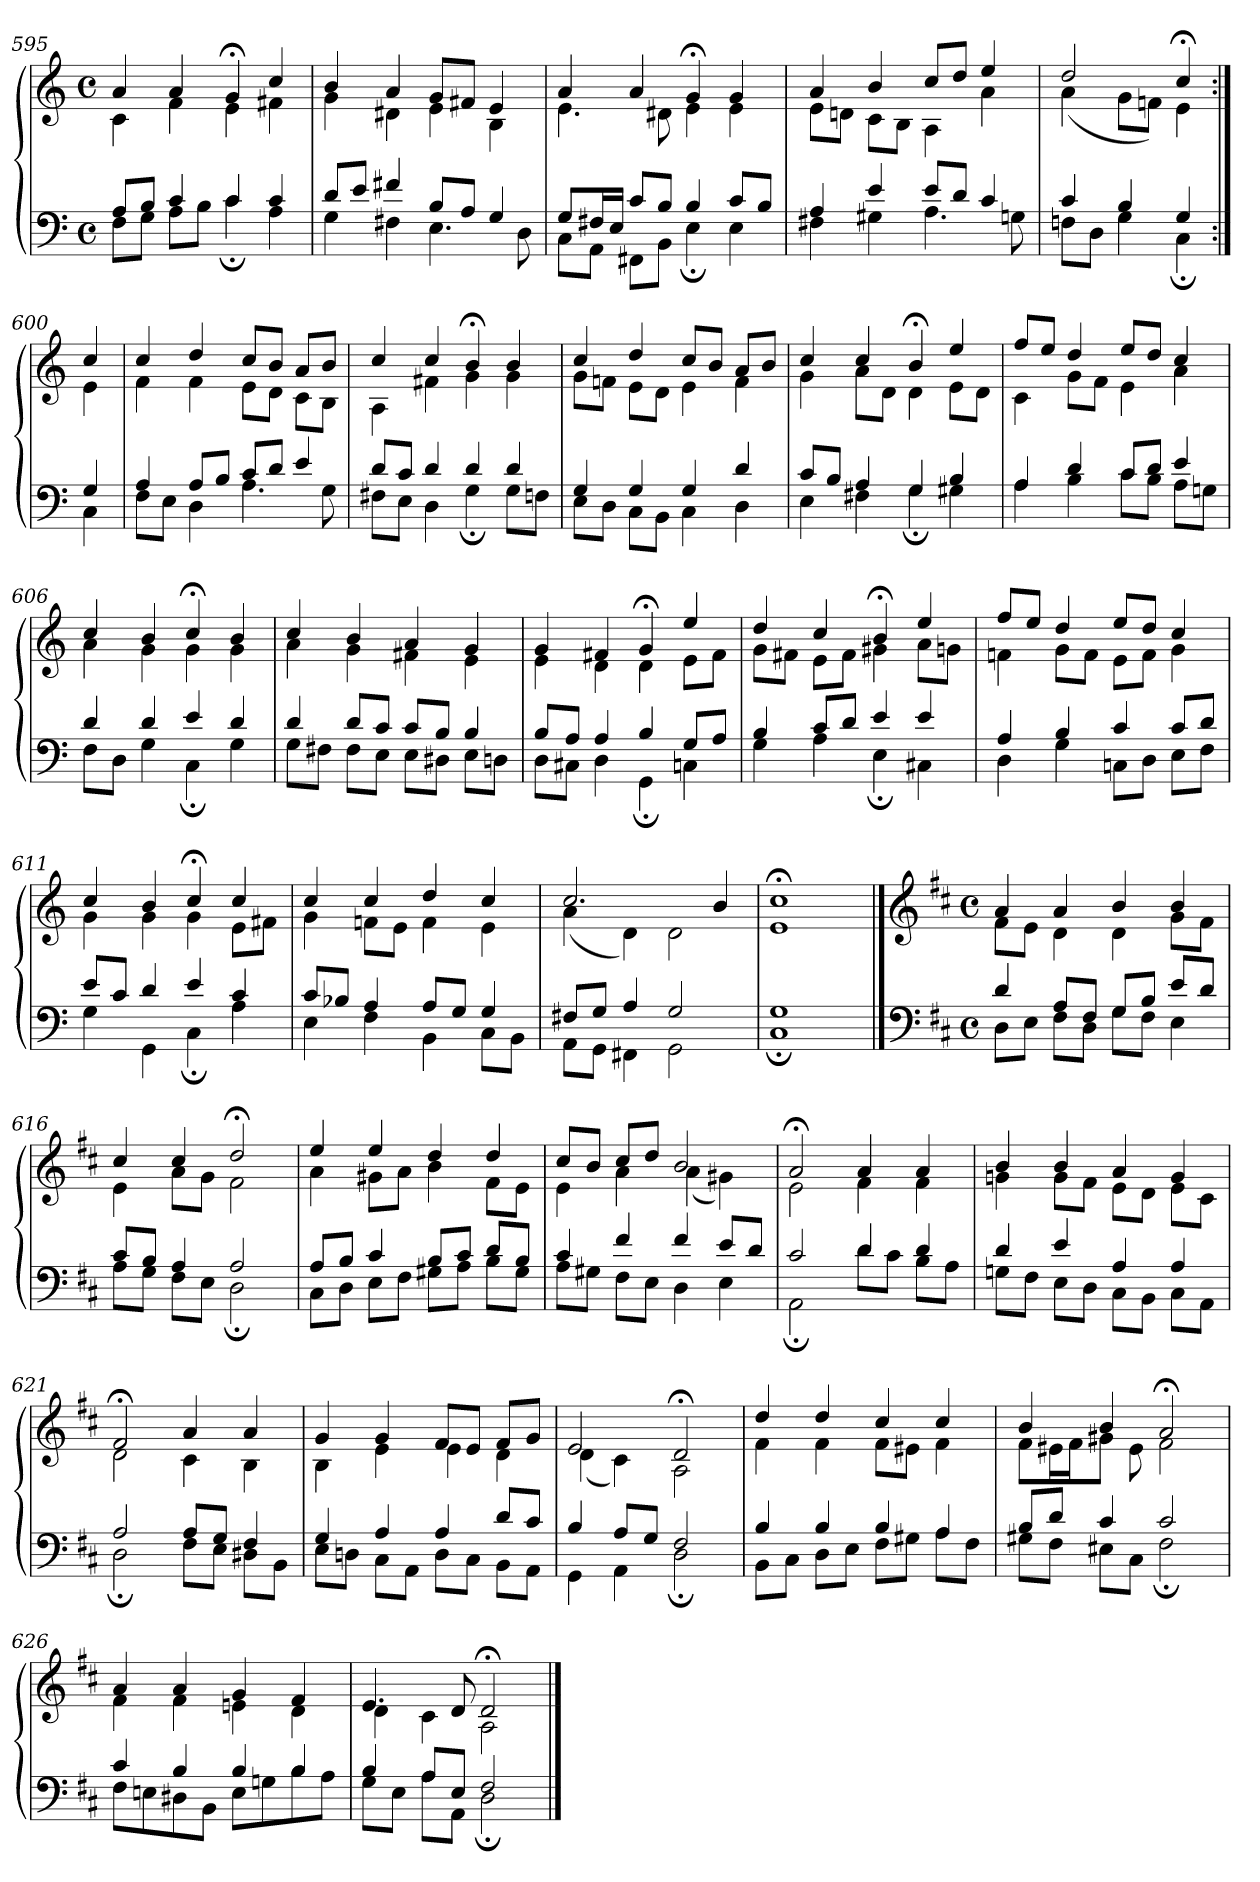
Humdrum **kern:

**kern	**kern
*part1	*part1
*staff2	*staff1
*clefF4	*clefG2
*k[]	*k[]
*M4/4	*M4/4
*met(c)	*met(c)
=595	=595
*^	*^
8A/L	8F\L	4a/	4c\
8B/J	8G\J	.	.
4c/	8A\L	4a/	4f\
.	8B\J	.	.
4c/	4c;\	4g;</	4e\
4c/	4A\	4cc/	4f#X\
=596	=596	=596	=596
8d/L	4G\	4b/	4g\
8e/J	.	.	.
4f#X/	4F#X\	4a/	4d#X\
8B/L	4.E\	8g/L	4e\
8A/J	.	8f#X/J	.
4G/	.	4e/	4B\
.	8D\	.	.
=597	=597	=597	=597
8G/L	8C\L	4a/	4.e\
16F#X/L	8AA\J	.	.
16E/JJ	.	.	.
8c/L	8FF#X\L	4a/	.
8B/J	8BB\J	.	8d#X\
4B/	4E;\	4g;</	4e\
8c/L	4E\	4g/	4e\
8B/J	.	.	.
!!LO:LB:g=z	!!
=598	=598	=598	=598
4A/	4F#X\	4a/	8e\L
.	.	.	8dn\J
4e/	4G#X\	4b/	8c\L
.	.	.	8B\J
8e/L	4.A\	8cc/L	4A\
8d/J	.	8dd/J	.
4c/	.	4ee/	4a\
.	8Gn\	.	.
=599	=599	=599	=599
4c/	8Fn\L	2dd/	(4a\
.	8D\J	.	.
4B/	4G\	.	8g\L
.	.	.	8fn\J)
4G/	4C;\	4cc;</	4e\
=600:|!	=600:|!	=600:|!	=600:|!
4G/	4C\	4cc/	4e\
=601	=601	=601	=601
4A/	8F\L	4cc/	4f\
.	8E\J	.	.
8A/L	4D\	4dd/	4f\
8B/J	.	.	.
8c/L	4.A\	8cc/L	8e\L
8d/J	.	8b/J	8d\J
4e/	.	8a/L	8c\L
.	8G\	8b/J	8B\J
=602	=602	=602	=602
8d/L	8F#X\L	4cc/	4A\
8c/J	8E\J	.	.
4d/	4D\	4cc/	4f#X\
4d/	4G;\	4b;</	4g\
4d/	8G\L	4b/	4g\
.	8Fn\J	.	.
!!LO:LB:g=z	!!
=603	=603	=603	=603
4G/	8E\L	4cc/	8g\L
.	8D\J	.	8fn\J
4G/	8C\L	4dd/	8e\L
.	8BB\J	.	8d\J
4G/	4C\	8cc/L	4e\
.	.	8b/J	.
4d/	4D\	8a/L	4f\
.	.	8b/J	.
=604	=604	=604	=604
8c/L	4E\	4cc/	4g\
8B/J	.	.	.
4A/	4F#X\	4cc/	8a\L
.	.	.	8d\J
4G/	4G;\	4b;</	4d\
4B/	4G#X\	4ee/	8e\L
.	.	.	8d\J
=605	=605	=605	=605
4A/	4A\	8ff/L	4c\
.	.	8ee/J	.
4d/	4B\	4dd/	8g\L
.	.	.	8f\J
8c/L	8c\L	8ee/L	4e\
8d/J	8B\J	8dd/J	.
4e/	8A\L	4cc/	4a\
.	8Gn\J	.	.
=606	=606	=606	=606
4d/	8F\L	4cc/	4a\
.	8D\J	.	.
4d/	4G\	4b/	4g\
4e/	4C;\	4cc;</	4g\
4d/	4G\	4b/	4g\
!!LO:LB:g=z	!!
=607	=607	=607	=607
4d/	8G\L	4cc/	4a\
.	8F#X\J	.	.
8d/L	8F#\L	4b/	4g\
8c/J	8E\J	.	.
8c/L	8E\L	4a/	4f#X\
8B/J	8D#X\J	.	.
4B/	8E\L	4g/	4e\
.	8Dn\J	.	.
=608	=608	=608	=608
8B/L	8D\L	4g/	4e\
8A/J	8C#X\J	.	.
4A/	4D\	4f#X/	4d\
4B/	4GG;\	4g;</	4d\
8G/L	4Cn\	4ee/	8e\L
8A/J	.	.	8f#\J
=609	=609	=609	=609
4B/	4G\	4dd/	8g\L
.	.	.	8f#X\J
8c/L	4A\	4cc/	8e\L
8d/J	.	.	8f#\J
4e/	4E;\	4b;</	4g#X\
4e/	4C#X\	4ee/	8a\L
.	.	.	8gn\J
=610	=610	=610	=610
4A/	4D\	8ff/L	4fn\
.	.	8ee/J	.
4B/	4G\	4dd/	8g\L
.	.	.	8f\J
4c/	8Cn\L	8ee/L	8e\L
.	8D\J	8dd/J	8f\J
8c/L	8E\L	4cc/	4g\
8d/J	8F\J	.	.
!!LO:PB:g=z	!!
=611	=611	=611	=611
8e/L	4G\	4cc/	4g\
8c/J	.	.	.
4d/	4GG\	4b/	4g\
4e/	4C;\	4cc;</	4g\
4c/	4A\	4cc/	8e\L
.	.	.	8f#X\J
=612	=612	=612	=612
8c/L	4E\	4cc/	4g\
8B-X/J	.	.	.
4A/	4F\	4cc/	8fn\L
.	.	.	8e\J
8A/L	4BB\	4dd/	4f\
8G/J	.	.	.
4G/	8C\L	4cc/	4e\
.	8BB\J	.	.
=613	=613	=613	=613
8F#X/L	8AA\L	2.cc/	(4a\
8G/J	8GG\J	.	.
4A/	4FF#X\	.	4d\)
2G/	2GG\	.	2d\
.	.	4b/	.
=614	=614	=614	=614
1G	1C;	1cc;<	1e
!!LO:LB:g=z	!!
==615	==615	==615	==615
*clefF4	*	*clefG2	*
*k[f#c#]	*	*k[f#c#]	*
*M4/4	*	*M4/4	*
*met(c)	*	*met(c)	*
4d/	8D\L	4a/	8f#\L
.	8E\J	.	8e\J
8A/L	8F#\L	4a/	4d\
8F#/J	8D\J	.	.
8G/L	8G\L	4b/	4d\
8B/J	8F#\J	.	.
8e/L	4E\	4b/	8g\L
8d/J	.	.	8f#\J
=616	=616	=616	=616
8c#/L	8A\L	4cc#/	4e\
8B/J	8G\J	.	.
4A/	8F#\L	4cc#/	8a\L
.	8E\J	.	8g\J
2A/	2D;\	2dd;</	2f#\
=617	=617	=617	=617
8A/L	8C#\L	4ee/	4a\
8B/J	8D\J	.	.
4c#/	8E\L	4ee/	8g#X\L
.	8F#\J	.	8a\J
8B/L	8G#X\L	4dd/	4b\
8c#/J	8A\J	.	.
8d/L	8B\L	4dd/	8f#\L
8B/J	8G#\J	.	8e\J
=618	=618	=618	=618
4c#/	8A\L	8cc#/L	4e\
.	8G#X\J	8b/J	.
4f#/	8F#\L	8cc#/L	4a\
.	8E\J	8dd/J	.
4f#/	4D\	2b/	(4a\
8e/L	4E\	.	4g#X\)
8d/J	.	.	.
!!LO:LB:g=z	!!
=619	=619	=619	=619
2c#/	2AA;\	2a;</	2e\
4d/	8d\L	4a/	4f#\
.	8c#\J	.	.
4d/	8B\L	4a/	4f#\
.	8A\J	.	.
=620	=620	=620	=620
4d/	8Gn\L	4b/	4gn\
.	8F#\J	.	.
4e/	8E\L	4b/	8g\L
.	8D\J	.	8f#\J
4A/	8C#\L	4a/	8e\L
.	8BB\J	.	8d\J
4A/	8C#\L	4g/	8e\L
.	8AA\J	.	8c#\J
=621	=621	=621	=621
2A/	2D;\	2f#;</	2d\
8A/L	8F#\L	4a/	4c#\
8G/J	8E\J	.	.
4F#/	8D#X\L	4a/	4B\
.	8BB\J	.	.
=622	=622	=622	=622
4G/	8E\L	4g/	4B\
.	8Dn\J	.	.
4A/	8C#\L	4g/	4e\
.	8AA\J	.	.
4A/	8D\L	8f#/L	4e\
.	8C#\J	8e/J	.
8d/L	8BB\L	8f#/L	4d\
8c#/J	8AA\J	8g/J	.
=623	=623	=623	=623
4B/	4GG\	2e/	(4d\
8A/L	4AA\	.	4c#\)
8G/J	.	.	.
2F#/	2D;\	2d;</	2A\
!!LO:LB:g=z	!!
=624	=624	=624	=624
4B/	8BB\L	4dd/	4f#\
.	8C#\J	.	.
4B/	8D\L	4dd/	4f#\
.	8E\J	.	.
4B/	8F#\L	4cc#/	8f#\L
.	8G#X\J	.	8e#X\J
4A/	8A\L	4cc#/	4f#\
.	8F#\J	.	.
=625	=625	=625	=625
8B/L	8G#X\L	4b/	8f#\L
8d/J	8F#\J	.	16e#X\L
.	.	.	16f#\J
4c#/	8E#X\L	4b/	8g#X\J
.	8C#\J	.	8e#\
2c#/	2F#;\	2a;</	2f#\
=626	=626	=626	=626
4c#/	8F#\L	4a/	4f#\
.	8En\	.	.
4B/	8D#X\	4a/	4f#\
.	8BB\J	.	.
4B/	8E\L	4g/	4en\
.	8Gn\	.	.
4B/	8B\	4f#/	4d\
.	8A\J	.	.
=627	=627	=627	=627
4B/	8G\L	4.e/	4d\
.	8E\J	.	.
8A/L	8A\L	.	4c#\
8E/J	8AA\J	8d/	.
2F#/	2D;\	2d;</	2A\
*v	*v	*	*
*	*v	*v
==	==
*-	*-
